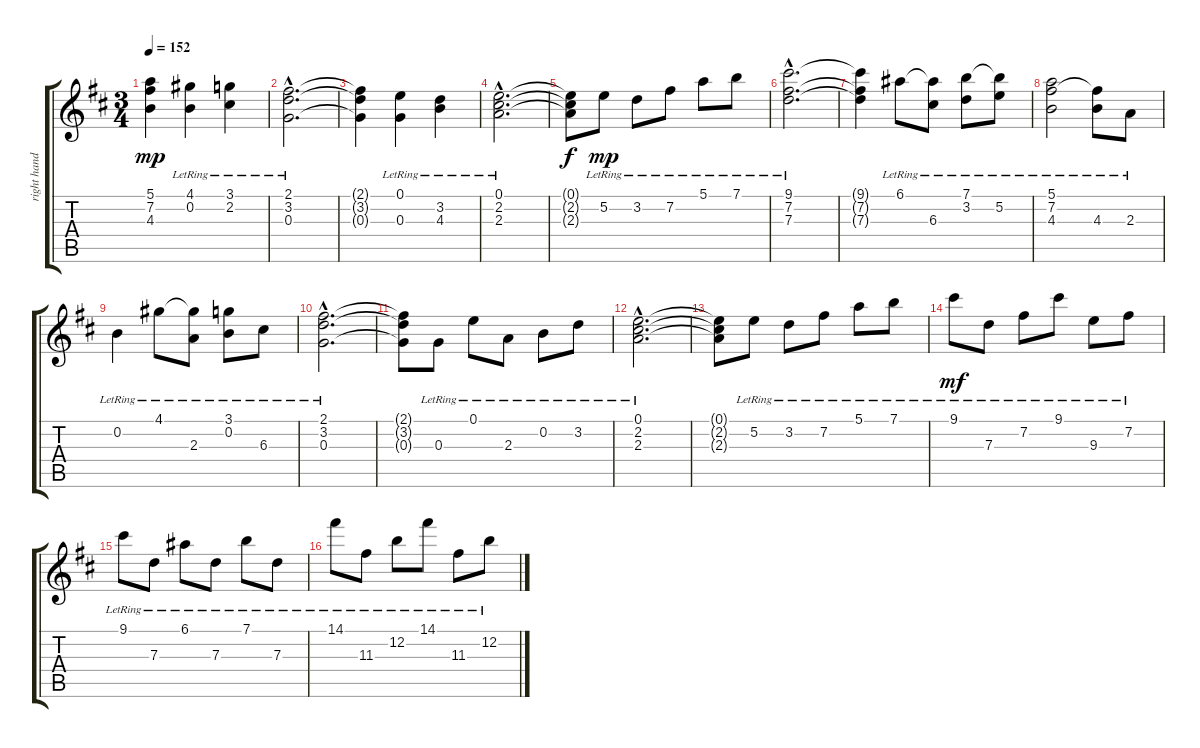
\track ("right hand" "right hand") {instrument acousticgrandpiano}
\staff {score tabs}
\tuning (E5 B4 G4 D4 A3 E3) {hide}
\ts (3 4)
\tempo 152
\clef g2
\ks d
(5.1{t} 7.2{t} 4.3{t}).4{dy mp} (4.1{lr} 0.2{lr}).4 (3.1{lr} 2.2{lr}).4 |
(2.1{hac lr} 3.2{hac lr} 0.3{hac lr}).2{d} |
(2.1{t} 3.2{t} 0.3{t}).4 (0.1{lr} 0.3{lr}).4 (3.2{lr} 4.3{lr}).4 |
(0.1{hac lr} 2.2{hac lr} 2.3{hac lr}).2{d} |
(0.1{t} 2.2{t} 2.3{t}).8{dy f} 5.2{lr}.8{dy mp} 3.2{lr}.8 7.2{lr}.8 5.1{lr}.8 7.1{lr}.8 |
(9.1{hac lr} 7.2{hac lr} 7.3{hac lr}).2{d} |
(9.1{t} 7.2{t} 7.3{t}).4 6.1{lr}.8 (6.1{t} 6.3{lr}).8 (7.1{lr} 3.2{lr}).8 (7.1{t} 5.2{lr}).8 |
(5.1{lr} 7.2{lr} 4.3{lr}).2 (7.2{t} 4.3{lr}).8 2.3{lr}.8 |
0.2{lr}.4 4.1{lr}.8 (4.1{t} 2.3{lr}).8 (3.1{lr} 0.2{lr}).8 6.3{lr}.8 |
(2.1{hac lr} 3.2{hac lr} 0.3{hac lr}).2{d} |
(2.1{t} 3.2{t} 0.3{t}).8 0.3{lr}.8 0.1{lr}.8 2.3{lr}.8 0.2{lr}.8 3.2{lr}.8 |
(0.1{hac lr} 2.2{hac lr} 2.3{hac lr}).2{d} |
(0.1{t} 2.2{t} 2.3{t}).8 5.2{lr}.8 3.2{lr}.8 7.2{lr}.8 5.1{lr}.8 7.1{lr}.8 |
9.1{lr}.8{dy mf} 7.3{lr}.8 7.2{lr}.8 9.1{lr}.8 9.3{lr}.8 7.2{lr}.8 |
9.1{lr}.8 7.3{lr}.8 6.1{lr}.8 7.3{lr}.8 7.1{lr}.8 7.3{lr}.8 |
14.1{lr}.8 11.3{lr}.8 12.2{lr}.8 14.1{lr}.8 11.3{lr}.8 12.2{lr}.8
